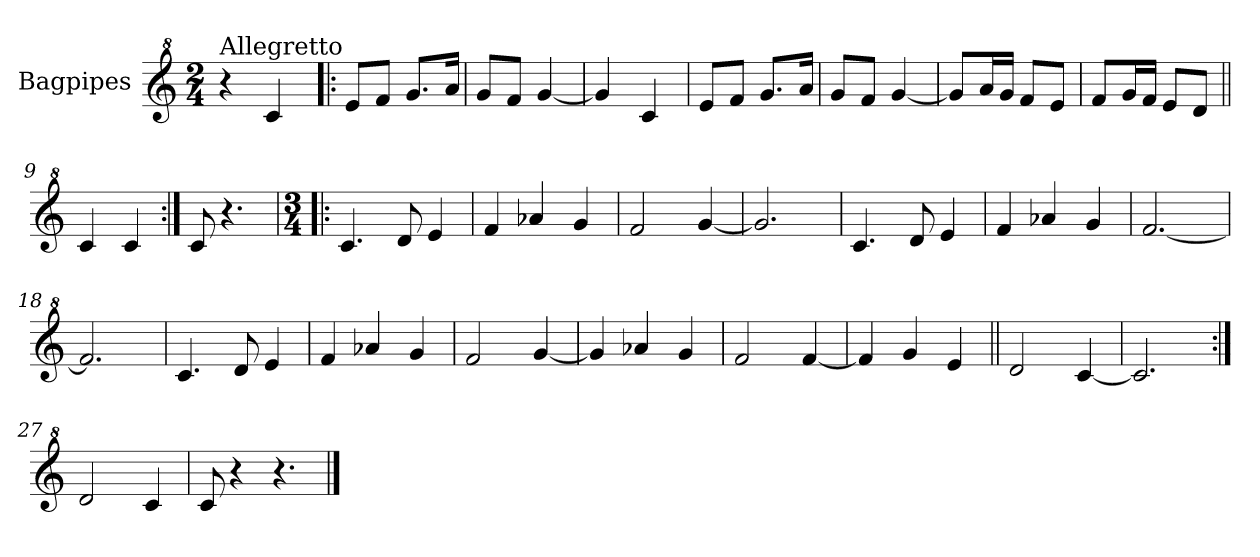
**kern
*part1
*staff1
*I"Bagpipes
*I'Bag
*clefG^2
*k[]
*C:
*M2/4
=1
!LO:TX:a:t=Allegretto
4r
4cc/
=2!|:
8ee/L
8ff/J
8.gg/L
16aa/Jk
=3
8gg/L
8ff/J
[4gg/
=4
4gg/]
4cc/
=5
8ee/L
8ff/J
8.gg/L
16aa/Jk
=6
8gg/L
8ff/J
[4gg/
=7
8gg/L]
16aa/L
16gg/JJ
8ff/L
8ee/J
=8
8ff/L
16gg/L
16ff/JJ
8ee/L
8dd/J
=9||
4cc/
4cc/
=10:|!
8cc/
4.r
!!LO:LB:g=z
=11!|:
*M3/4
4.cc/
8dd/
4ee/
=12
4ff/
4aa-X/
4gg/
=13
2ff/
[4gg/
=14
2.gg/]
=15
4.cc/
8dd/
4ee/
=16
4ff/
4aa-X/
4gg/
=17
[2.ff/
=18
2.ff/]
=19
4.cc/
8dd/
4ee/
=20
4ff/
4aa-X/
4gg/
=21
2ff/
[4gg/
=22
4gg/]
4aa-X/
4gg/
=23
2ff/
[4ff/
!!LO:LB:g=z
=24
4ff/]
4gg/
4ee/
=25||
2dd/
[4cc/
=26
2.cc/]
=27:|!
2dd/
4cc/
=28
8cc/
4r
4.r
==
*-
